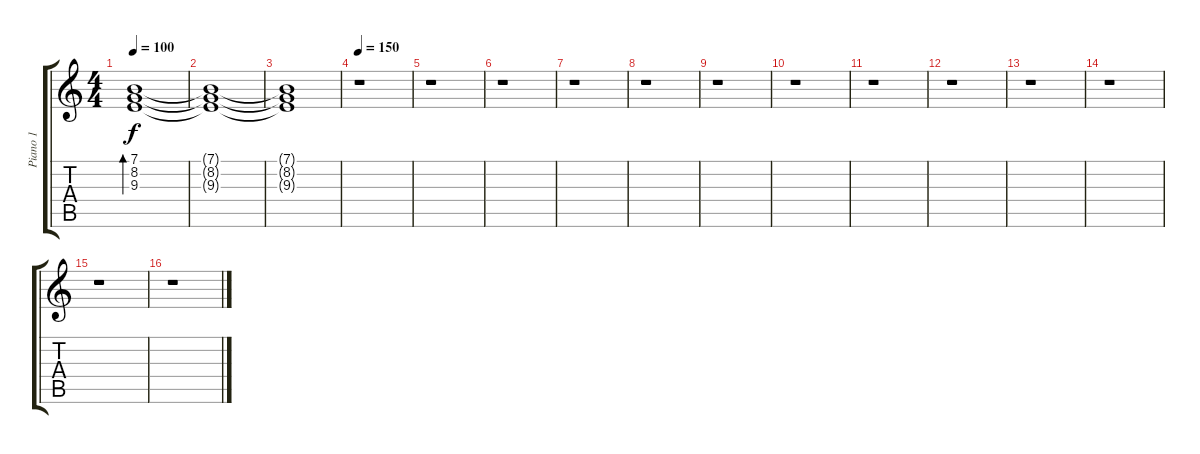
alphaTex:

\track ("Piano 1" "Piano 1") {instrument acousticgrandpiano}
\staff {score tabs}
\tuning (E4 B3 G3 D3 A2 E2) {hide}
\ts (4 4)
\tempo 100
\clef g2
\ks c
(7.1 8.2 9.3).1{bd 480 dy f} |
(7.1{t} 8.2{t} 9.3{t}).1 |
(7.1{t} 8.2{t} 9.3{t}).1 |
\tempo 150
r.1 |
r.1 |
r.1 |
r.1 |
r.1 |
r.1 |
r.1 |
r.1 |
r.1 |
r.1 |
r.1 |
r.1 |
r.1
